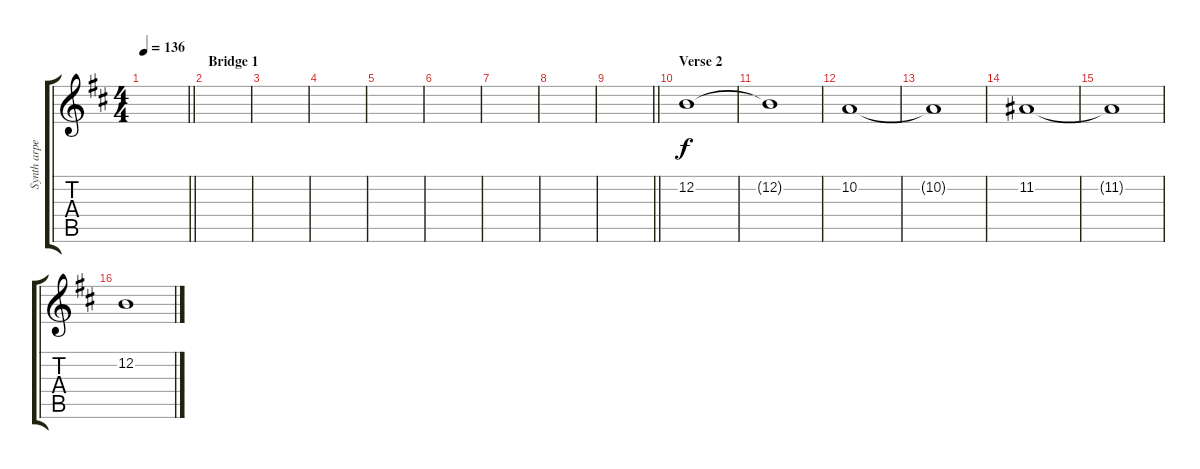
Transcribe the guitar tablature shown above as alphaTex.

\track ("Synth arpeggios" "Synth arpe") {instrument pad3polysynth}
\staff {score tabs}
\tuning (E4 B3 G3 D3 A2 E2) {hide}
\ts (4 4)
\tempo 136
\clef g2
\barLineRight lightlight
\ks d
|
\section ("" "Bridge 1")
|
|
|
|
|
|
|
\barLineRight lightlight
|
\section ("" "Verse 2")
12.2.1{volume 11} |
12.2{t}.1 |
10.2.1{volume 0} |
10.2{t}.1 |
11.2.1{volume 11} |
11.2{t}.1 |
12.2.1{volume 0}
